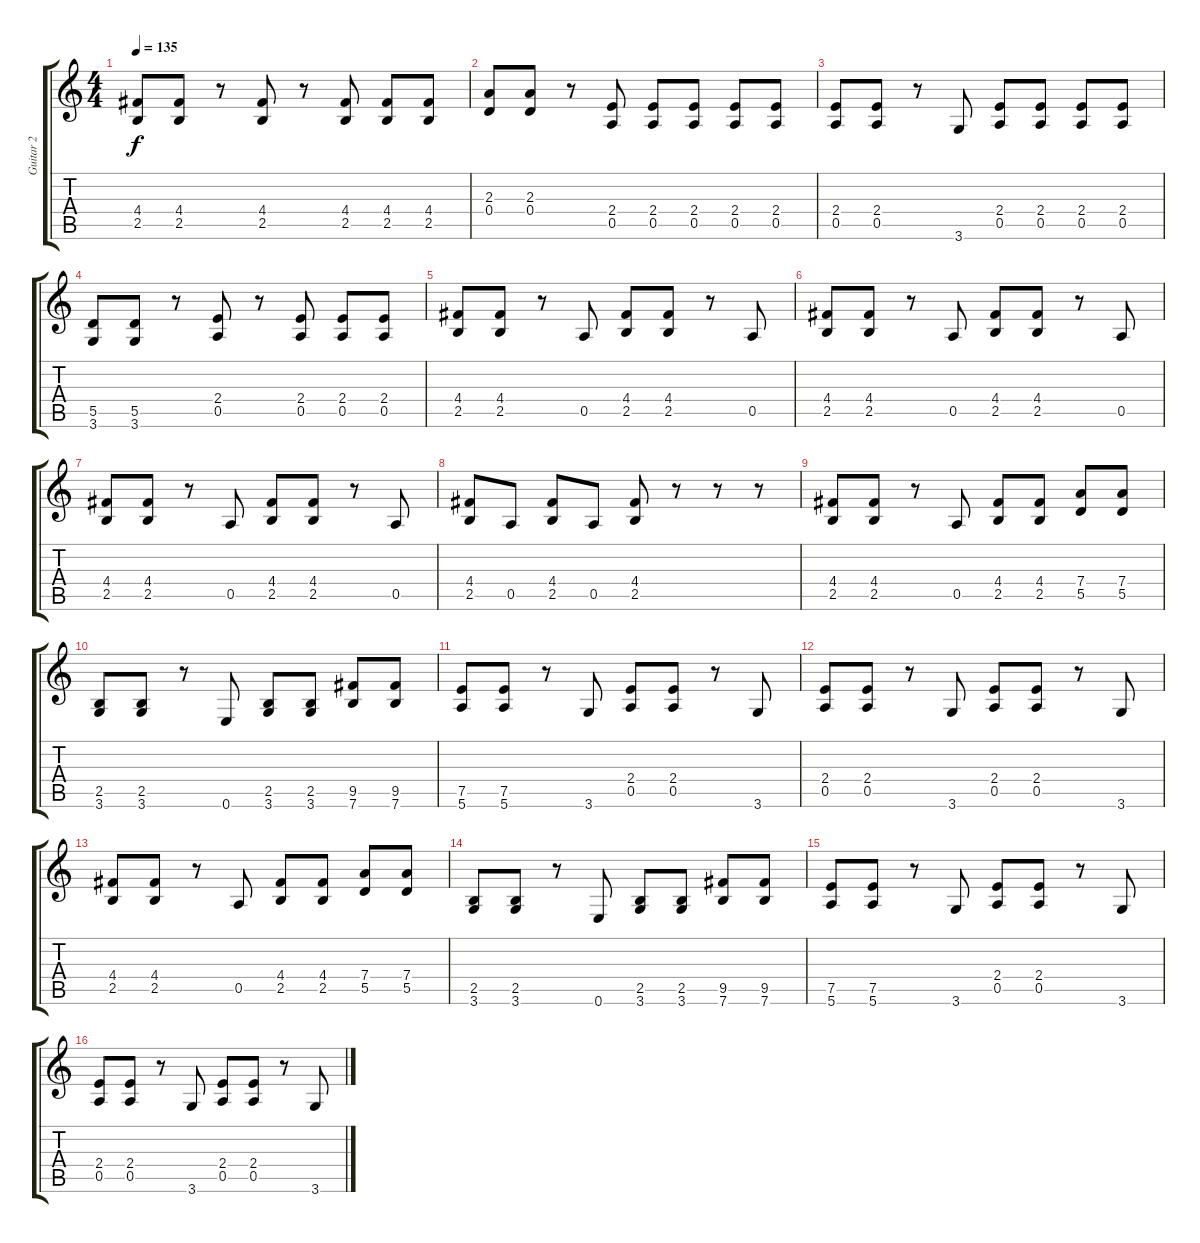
\track ("Guitar 2" "Guitar 2") {instrument electricguitarclean}
\staff {score tabs}
\tuning (E4 B3 G3 D3 A2 E2) {hide}
\ts (4 4)
\tempo 135
\clef g2
\ks c
(4.4 2.5).8{dy f} (4.4 2.5).8 r.8 (4.4 2.5).8 r.8 (4.4 2.5).8 (4.4 2.5).8 (4.4 2.5).8 |
(2.3 0.4).8 (2.3 0.4).8 r.8 (2.4 0.5).8 (2.4 0.5).8 (2.4 0.5).8 (2.4 0.5).8 (2.4 0.5).8 |
(2.4 0.5).8 (2.4 0.5).8 r.8 3.6.8 (2.4 0.5).8 (2.4 0.5).8 (2.4 0.5).8 (2.4 0.5).8 |
(5.5 3.6).8 (5.5 3.6).8 r.8 (2.4 0.5).8 r.8 (2.4 0.5).8 (2.4 0.5).8 (2.4 0.5).8 |
(4.4 2.5).8 (4.4 2.5).8 r.8 0.5.8 (4.4 2.5).8 (4.4 2.5).8 r.8 0.5.8 |
(4.4 2.5).8 (4.4 2.5).8 r.8 0.5.8 (4.4 2.5).8 (4.4 2.5).8 r.8 0.5.8 |
(4.4 2.5).8 (4.4 2.5).8 r.8 0.5.8 (4.4 2.5).8 (4.4 2.5).8 r.8 0.5.8 |
(4.4 2.5).8 0.5.8 (4.4 2.5).8 0.5.8 (4.4 2.5).8 r.8 r.8 r.8 |
(4.4 2.5).8 (4.4 2.5).8 r.8 0.5.8 (4.4 2.5).8 (4.4 2.5).8 (7.4 5.5).8 (7.4 5.5).8 |
(2.5 3.6).8 (2.5 3.6).8 r.8 0.6.8 (2.5 3.6).8 (2.5 3.6).8 (9.5 7.6).8 (9.5 7.6).8 |
(7.5 5.6).8 (7.5 5.6).8 r.8 3.6.8 (2.4 0.5).8 (2.4 0.5).8 r.8 3.6.8 |
(2.4 0.5).8 (2.4 0.5).8 r.8 3.6.8 (2.4 0.5).8 (2.4 0.5).8 r.8 3.6.8 |
(4.4 2.5).8 (4.4 2.5).8 r.8 0.5.8 (4.4 2.5).8 (4.4 2.5).8 (7.4 5.5).8 (7.4 5.5).8 |
(2.5 3.6).8 (2.5 3.6).8 r.8 0.6.8 (2.5 3.6).8 (2.5 3.6).8 (9.5 7.6).8 (9.5 7.6).8 |
(7.5 5.6).8 (7.5 5.6).8 r.8 3.6.8 (2.4 0.5).8 (2.4 0.5).8 r.8 3.6.8 |
(2.4 0.5).8 (2.4 0.5).8 r.8 3.6.8 (2.4 0.5).8 (2.4 0.5).8 r.8 3.6.8
